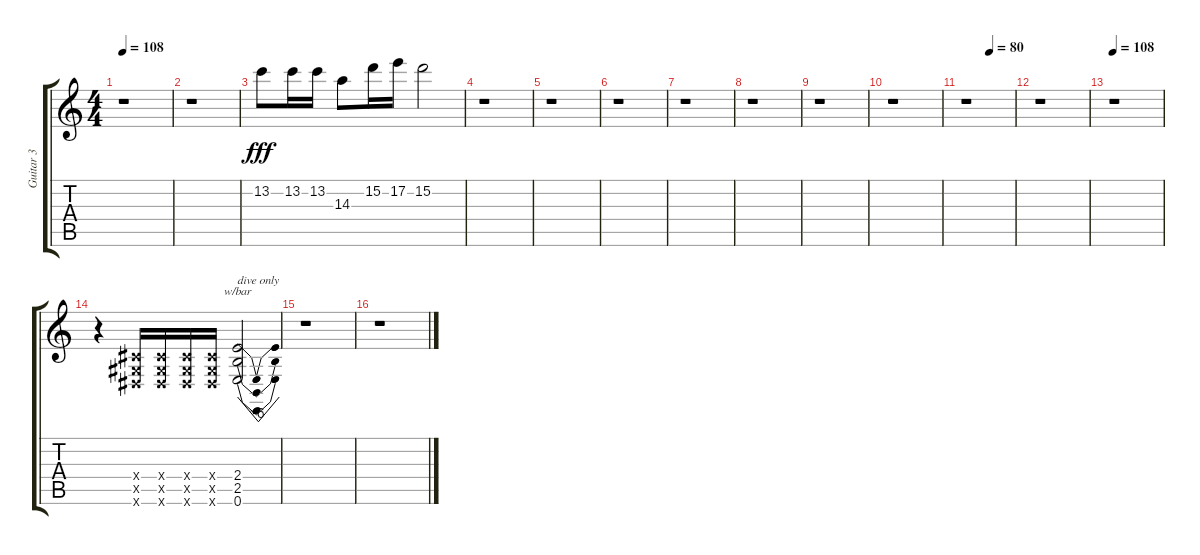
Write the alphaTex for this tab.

\track ("Guitar 3" "Guitar 3") {instrument distortionguitar}
\staff {score tabs}
\tuning (E4 B3 G3 D3 A2 E2) {hide}
\ts (4 4)
\tempo 108
\clef g2
\ks c
r.1{dy fff} |
r.1 |
13.2.8 13.2.16 13.2.16 14.3.8 15.2.16 17.2.16 15.2.2 |
r.1 |
r.1 |
r.1 |
r.1 |
r.1 |
r.1 |
r.1 |
\tempo (80 0.5)
r.1 |
r.1 |
\tempo 108
r.1 |
r.4 (-1.4{x} -1.5{x} -1.6{x}).16 (-1.4{x} -1.5{x} -1.6{x}).16 (-1.4{x} -1.5{x} -1.6{x}).16 (-1.4{x} -1.5{x} -1.6{x}).16 (2.4 2.5 0.6).2{tbe (dip default 0 0 30 -24 60 0) txt "dive only"} |
r.1 |
r.1
